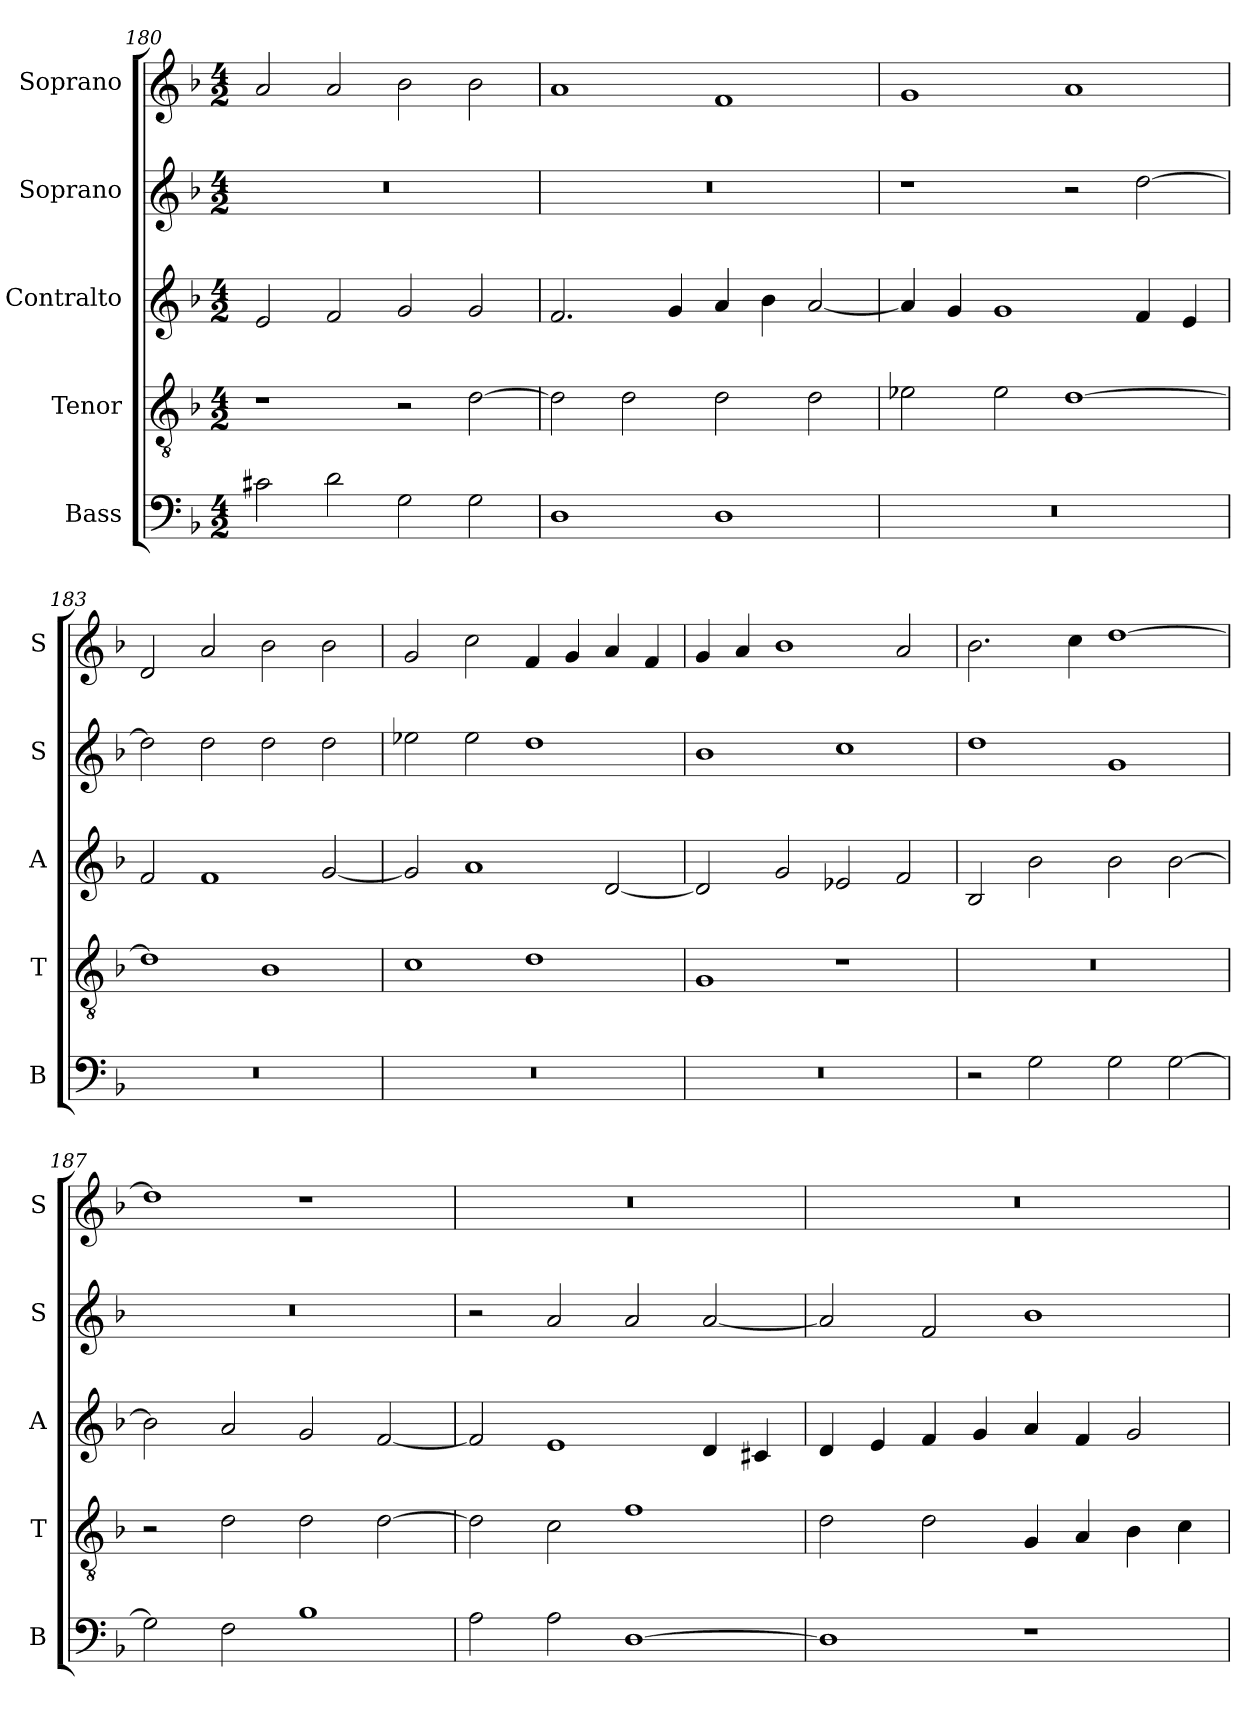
**kern	**kern	**kern	**kern	**kern
*part5	*part4	*part3	*part2	*part1
*staff5	*staff4	*staff3	*staff2	*staff1
*I"Bass	*I"Tenor	*I"Contralto	*I"Soprano	*I"Soprano
*I'B	*I'T	*I'A	*I'S	*I'S
*clefF4	*clefGv2	*clefG2	*clefG2	*clefG2
*k[b-]	*k[b-]	*k[b-]	*k[b-]	*k[b-]
*G:dor	*G:dor	*G:dor	*G:dor	*G:dor
*M4/2	*M4/2	*M4/2	*M4/2	*M4/2
=180	=180	=180	=180	=180
2c#X	1r	2e	0r	2a
2d	.	2f	.	2a
2G	2r	2g	.	2b-
2G	[2d	2g	.	2b-
=181	=181	=181	=181	=181
1D	2d]	2.f	0r	1a
.	2d	.	.	.
.	.	4g	.	.
1D	2d	4a	.	1f
.	.	4b-	.	.
.	2d	[2a	.	.
=182	=182	=182	=182	=182
0r	2e-X	4a]	1r	1g
.	.	4g	.	.
.	2e-	1g	.	.
.	[1d	.	2r	1a
.	.	4f	[2dd	.
.	.	4e	.	.
=183	=183	=183	=183	=183
0r	1d]	2f	2dd]	2d
.	.	1f	2dd	2a
.	1B-	.	2dd	2b-
.	.	[2g	2dd	2b-
=184	=184	=184	=184	=184
0r	1c	2g]	2ee-X	2g
.	.	1a	2ee-	2cc
.	1d	.	1dd	4f
.	.	.	.	4g
.	.	[2d	.	4a
.	.	.	.	4f
=185	=185	=185	=185	=185
0r	1G	2d]	1b-	4g
.	.	.	.	4a
.	.	2g	.	1b-
.	1r	2e-X	1cc	.
.	.	2f	.	2a
=186	=186	=186	=186	=186
2r	0r	2B-	1dd	2.b-
2G	.	2b-	.	.
.	.	.	.	4cc
2G	.	2b-	1g	[1dd
[2G	.	[2b-	.	.
=187	=187	=187	=187	=187
2G]	2r	2b-]	0r	1dd]
2F	2d	2a	.	.
1B-	2d	2g	.	1r
.	[2d	[2f	.	.
=188	=188	=188	=188	=188
2A	2d]	2f]	2r	0r
2A	2c	1e	2a	.
[1D	1f	.	2a	.
.	.	4d	[2a	.
.	.	4c#X	.	.
=189	=189	=189	=189	=189
1D]	2d	4d	2a]	0r
.	.	4e	.	.
.	2d	4f	2f	.
.	.	4g	.	.
1r	4G	4a	1b-	.
.	4A	4f	.	.
.	4B-	2g	.	.
.	4c	.	.	.
=	=	=	=	=
*-	*-	*-	*-	*-
